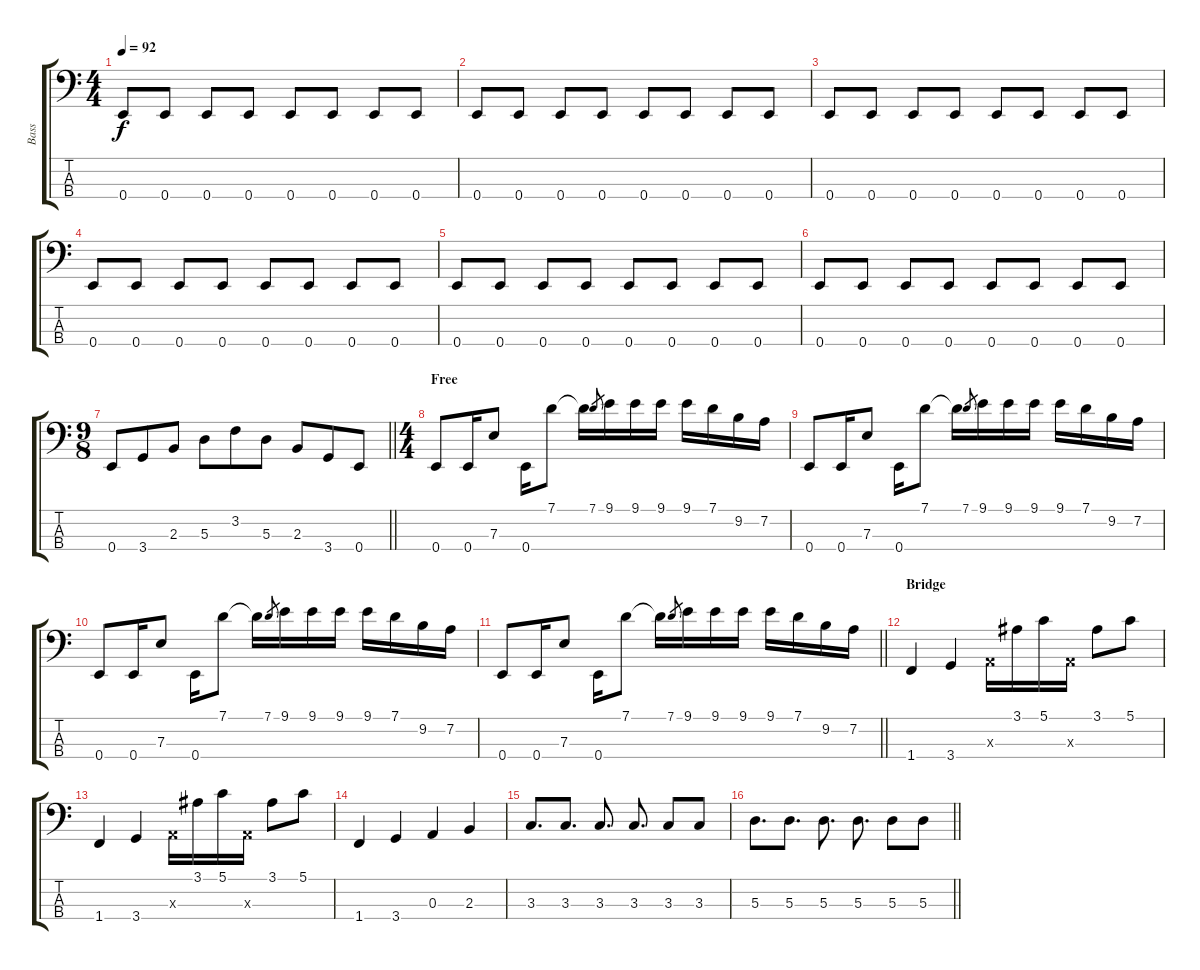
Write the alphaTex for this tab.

\track ("Bass" "Bass") {instrument electricbassfinger}
\staff {score tabs}
\tuning (G2 D2 A1 E1) {hide}
\ts (4 4)
\tempo 92
\clef f4
\ks c
0.4.8{dy f} 0.4.8 0.4.8 0.4.8 0.4.8 0.4.8 0.4.8 0.4.8 |
0.4.8 0.4.8 0.4.8 0.4.8 0.4.8 0.4.8 0.4.8 0.4.8 |
0.4.8 0.4.8 0.4.8 0.4.8 0.4.8 0.4.8 0.4.8 0.4.8 |
0.4.8 0.4.8 0.4.8 0.4.8 0.4.8 0.4.8 0.4.8 0.4.8 |
0.4.8 0.4.8 0.4.8 0.4.8 0.4.8 0.4.8 0.4.8 0.4.8 |
0.4.8 0.4.8 0.4.8 0.4.8 0.4.8 0.4.8 0.4.8 0.4.8 |
\ts (9 8)
\barLineRight lightlight
0.4.8 3.4.8 2.3.8 5.3.8 3.2.8 5.3.8 2.3.8 3.4.8 0.4.8 |
\ts (4 4)
\section ("" "Free")
0.4.8 0.4.16 7.3.8 0.4.16 7.1.8 7.1{t}.16 7.1.8{gr} 9.1.16 9.1.16 9.1.16 9.1.16 7.1.16 9.2.16 7.2.16 |
0.4.8 0.4.16 7.3.8 0.4.16 7.1.8 7.1{t}.16 7.1.8{gr} 9.1.16 9.1.16 9.1.16 9.1.16 7.1.16 9.2.16 7.2.16 |
0.4.8 0.4.16 7.3.8 0.4.16 7.1.8 7.1{t}.16 7.1.8{gr} 9.1.16 9.1.16 9.1.16 9.1.16 7.1.16 9.2.16 7.2.16 |
\barLineRight lightlight
0.4.8 0.4.16 7.3.8 0.4.16 7.1.8 7.1{t}.16 7.1.8{gr} 9.1.16 9.1.16 9.1.16 9.1.16 7.1.16 9.2.16 7.2.16 |
\section ("" "Bridge")
1.4.4 3.4.4 0.3{x}.16 3.1.16 5.1.16 0.3{x}.16 3.1.8 5.1.8 |
1.4.4 3.4.4 0.3{x}.16 3.1.16 5.1.16 0.3{x}.16 3.1.8 5.1.8 |
1.4.4 3.4.4 0.3.4 2.3.4 |
3.3.8{d} 3.3.8{d} 3.3.8{d} 3.3.8{d} 3.3.8 3.3.8 |
\barLineRight lightlight
5.3.8{d} 5.3.8{d} 5.3.8{d} 5.3.8{d} 5.3.8 5.3.8
